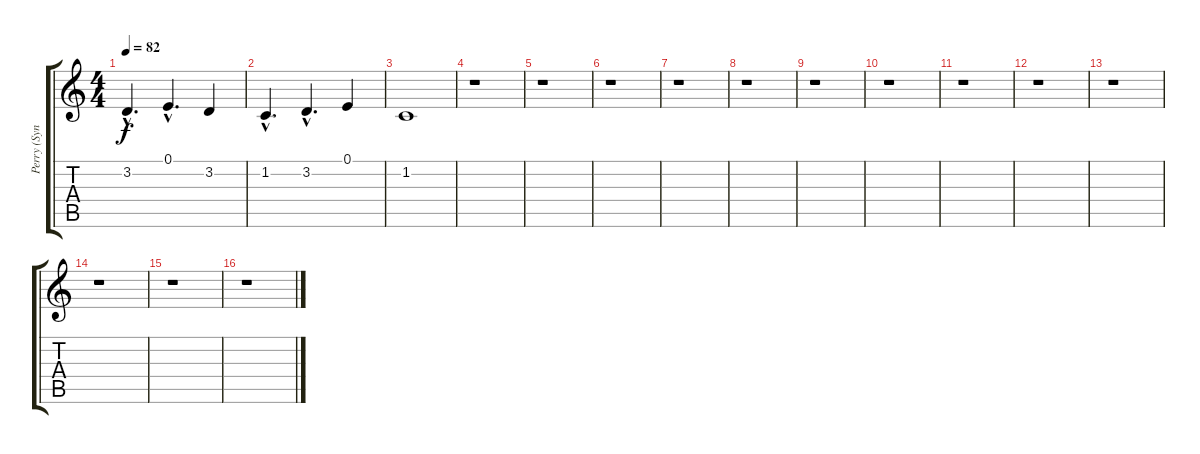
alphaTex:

\track ("Perry (Synth)" "Perry (Syn") {instrument bassoon}
\staff {score tabs}
\tuning (E4 B3 G3 D3 A2 E2) {hide}
\ts (4 4)
\tempo 82
\clef g2
\ks c
3.2{hac}.4{d dy f} 0.1{hac}.4{d} 3.2.4 |
1.2{hac}.4{d} 3.2{hac}.4{d} 0.1.4 |
1.2.1 |
r.1 |
r.1 |
r.1 |
r.1 |
r.1 |
r.1 |
r.1 |
r.1 |
r.1 |
r.1 |
r.1 |
r.1 |
r.1
